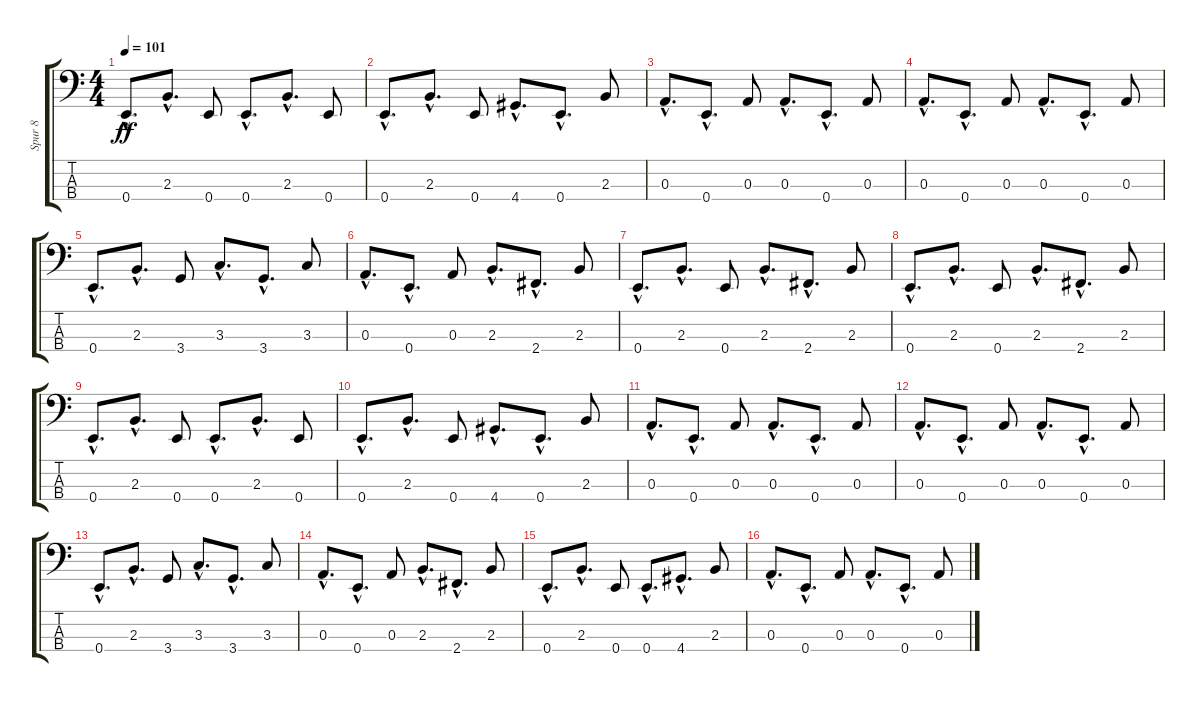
\track ("Spur 8" "Spur 8") {instrument electricbassfinger}
\staff {score tabs}
\tuning (G2 D2 A1 E1) {hide}
\ts (4 4)
\tempo 101
\clef f4
\ks c
0.4{hac}.8{d dy ff} 2.3{hac}.8{d} 0.4.8 0.4{hac}.8{d} 2.3{hac}.8{d} 0.4.8 |
0.4{hac}.8{d} 2.3{hac}.8{d} 0.4.8 4.4{hac}.8{d} 0.4{hac}.8{d} 2.3.8 |
0.3{hac}.8{d} 0.4{hac}.8{d} 0.3.8 0.3{hac}.8{d} 0.4{hac}.8{d} 0.3.8 |
0.3{hac}.8{d} 0.4{hac}.8{d} 0.3.8 0.3{hac}.8{d} 0.4{hac}.8{d} 0.3.8 |
0.4{hac}.8{d} 2.3{hac}.8{d} 3.4.8 3.3{hac}.8{d} 3.4{hac}.8{d} 3.3.8 |
0.3{hac}.8{d} 0.4{hac}.8{d} 0.3.8 2.3{hac}.8{d} 2.4{hac}.8{d} 2.3.8 |
0.4{hac}.8{d} 2.3{hac}.8{d} 0.4.8 2.3{hac}.8{d} 2.4{hac}.8{d} 2.3.8 |
0.4{hac}.8{d} 2.3{hac}.8{d} 0.4.8 2.3{hac}.8{d} 2.4{hac}.8{d} 2.3.8 |
0.4{hac}.8{d} 2.3{hac}.8{d} 0.4.8 0.4{hac}.8{d} 2.3{hac}.8{d} 0.4.8 |
0.4{hac}.8{d} 2.3{hac}.8{d} 0.4.8 4.4{hac}.8{d} 0.4{hac}.8{d} 2.3.8 |
0.3{hac}.8{d} 0.4{hac}.8{d} 0.3.8 0.3{hac}.8{d} 0.4{hac}.8{d} 0.3.8 |
0.3{hac}.8{d} 0.4{hac}.8{d} 0.3.8 0.3{hac}.8{d} 0.4{hac}.8{d} 0.3.8 |
0.4{hac}.8{d} 2.3{hac}.8{d} 3.4.8 3.3{hac}.8{d} 3.4{hac}.8{d} 3.3.8 |
0.3{hac}.8{d} 0.4{hac}.8{d} 0.3.8 2.3{hac}.8{d} 2.4{hac}.8{d} 2.3.8 |
0.4{hac}.8{d} 2.3{hac}.8{d} 0.4.8 0.4{hac}.8{d} 4.4{hac}.8{d} 2.3.8 |
0.3{hac}.8{d} 0.4{hac}.8{d} 0.3.8 0.3{hac}.8{d} 0.4{hac}.8{d} 0.3.8
